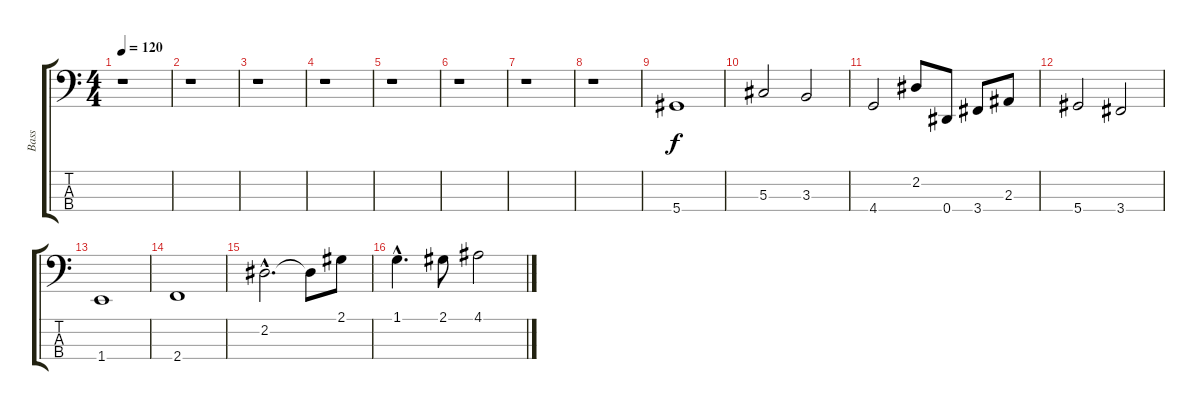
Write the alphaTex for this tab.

\track ("Bass" "Bass") {instrument electricbassfinger}
\staff {score tabs}
\tuning (Gb2 Db2 Ab1 Eb1) {hide}
\ts (4 4)
\tempo 120
\clef f4
\ks c
r.1{dy f instrument electricbassfinger} |
r.1 |
r.1 |
r.1 |
r.1 |
r.1 |
r.1 |
r.1 |
5.4.1 |
5.3.2 3.3.2 |
4.4.2 2.2.8 0.4.8 3.4.8 2.3.8 |
5.4.2 3.4.2 |
1.4.1 |
2.4.1 |
2.2{hac}.2{d} 2.2{t}.8 2.1.8 |
1.1{hac}.4{d} 2.1.8 4.1.2
